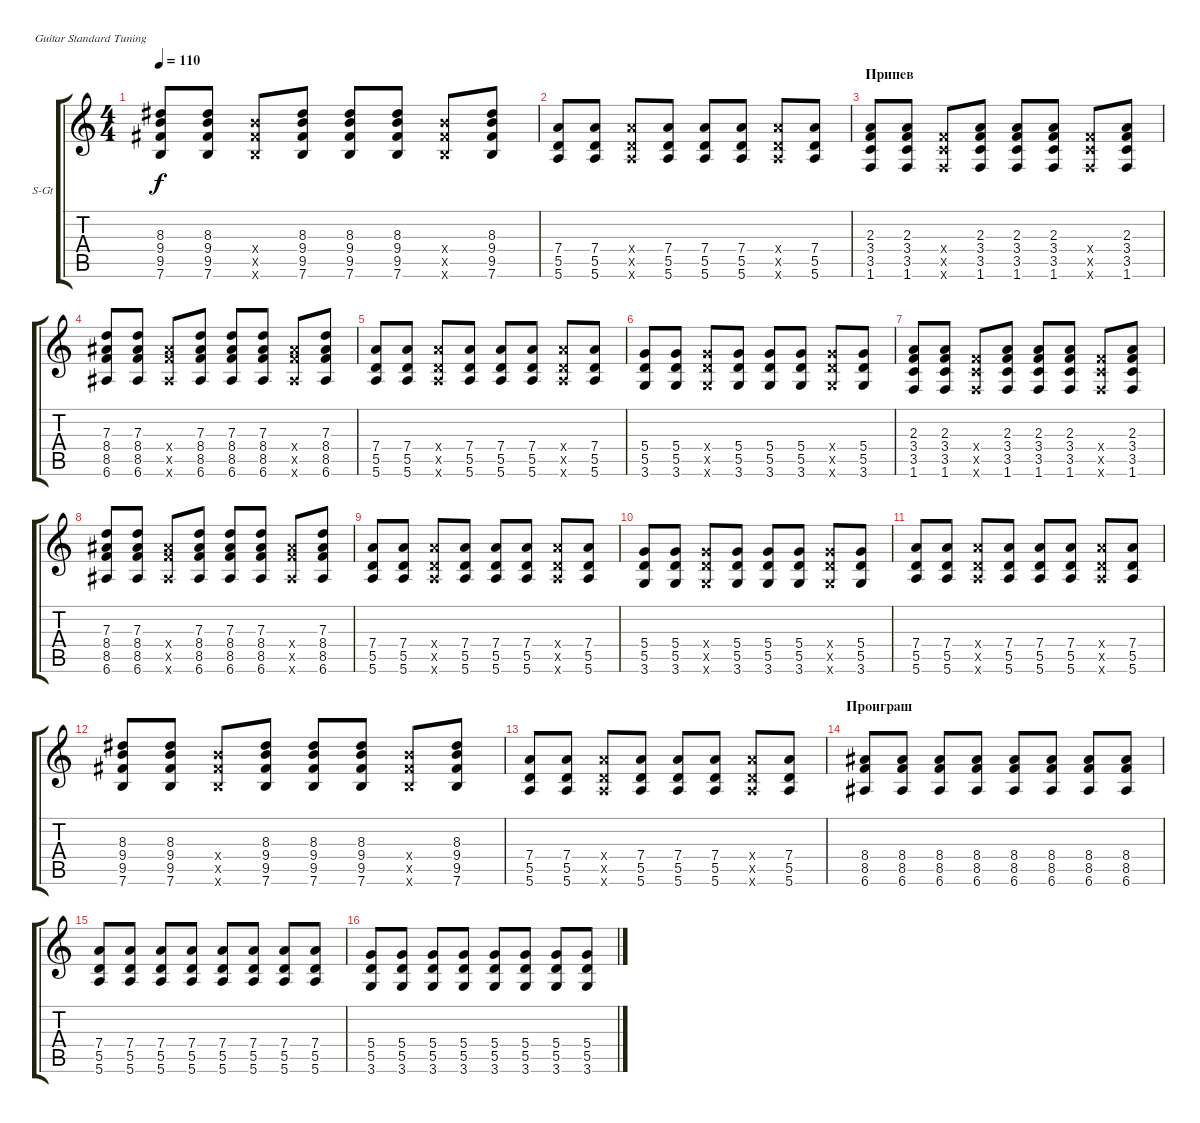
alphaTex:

\defaultSystemsLayout 4
\bracketExtendMode groupsimilarinstruments
\firstSystemTrackNameOrientation horizontal
\otherSystemsTrackNameOrientation horizontal
\track ("Steel Guitar" "S-Gt") {instrument acousticguitarsteel}
\staff {score tabs}
\tuning (E4 B3 G3 D3 A2 E2)
\ts (4 4)
\tempo 110
\clef g2
\scale
0.333333
\ks c
(9.4 9.5 7.6 8.3).8{dy f} (9.4 9.5 7.6 8.3).8 (9.4{x} 9.5{x} 7.6{x}).8 (9.4 9.5 7.6 8.3).8 (9.4 9.5 7.6 8.3).8 (9.4 9.5 7.6 8.3).8 (9.4{x} 9.5{x} 7.6{x}).8 (9.4 9.5 7.6 8.3).8 |
(7.4 5.5 5.6).8 (7.4 5.5 5.6).8 (7.4{x} 5.5{x} 5.6{x}).8 (7.4 5.5 5.6).8 (7.4 5.5 5.6).8 (7.4 5.5 5.6).8 (7.4{x} 5.5{x} 5.6{x}).8 (7.4 5.5 5.6).8 |
\section ("" "Припев")
(3.4 3.5 1.6 2.3).8 (3.4 3.5 1.6 2.3).8 (3.4{x} 3.5{x} 1.6{x}).8 (3.4 3.5 1.6 2.3).8 (3.4 3.5 1.6 2.3).8 (3.4 3.5 1.6 2.3).8 (3.4{x} 3.5{x} 1.6{x}).8 (3.4 3.5 1.6 2.3).8 |
(8.4 8.5 6.6 7.3).8 (8.4 8.5 6.6 7.3).8 (8.4{x} 8.5{x} 6.6{x}).8 (8.4 8.5 6.6 7.3).8 (8.4 8.5 6.6 7.3).8 (8.4 8.5 6.6 7.3).8 (8.4{x} 8.5{x} 6.6{x}).8 (8.4 8.5 6.6 7.3).8 |
(7.4 5.5 5.6).8 (7.4 5.5 5.6).8 (7.4{x} 5.5{x} 5.6{x}).8 (7.4 5.5 5.6).8 (7.4 5.5 5.6).8 (7.4 5.5 5.6).8 (7.4{x} 5.5{x} 5.6{x}).8 (7.4 5.5 5.6).8 |
(5.4 5.5 3.6).8 (5.4 5.5 3.6).8 (5.4{x} 5.5{x} 3.6{x}).8 (5.4 5.5 3.6).8 (5.4 5.5 3.6).8 (5.4 5.5 3.6).8 (5.4{x} 5.5{x} 3.6{x}).8 (5.4 5.5 3.6).8 |
(3.4 3.5 1.6 2.3).8 (3.4 3.5 1.6 2.3).8 (3.4{x} 3.5{x} 1.6{x}).8 (3.4 3.5 1.6 2.3).8 (3.4 3.5 1.6 2.3).8 (3.4 3.5 1.6 2.3).8 (3.4{x} 3.5{x} 1.6{x}).8 (3.4 3.5 1.6 2.3).8 |
(8.4 8.5 6.6 7.3).8 (8.4 8.5 6.6 7.3).8 (8.4{x} 8.5{x} 6.6{x}).8 (8.4 8.5 6.6 7.3).8 (8.4 8.5 6.6 7.3).8 (8.4 8.5 6.6 7.3).8 (8.4{x} 8.5{x} 6.6{x}).8 (8.4 8.5 6.6 7.3).8 |
(7.4 5.5 5.6).8 (7.4 5.5 5.6).8 (7.4{x} 5.5{x} 5.6{x}).8 (7.4 5.5 5.6).8 (7.4 5.5 5.6).8 (7.4 5.5 5.6).8 (7.4{x} 5.5{x} 5.6{x}).8 (7.4 5.5 5.6).8 |
(5.4 5.5 3.6).8 (5.4 5.5 3.6).8 (5.4{x} 5.5{x} 3.6{x}).8 (5.4 5.5 3.6).8 (5.4 5.5 3.6).8 (5.4 5.5 3.6).8 (5.4{x} 5.5{x} 3.6{x}).8 (5.4 5.5 3.6).8 |
(7.4 5.5 5.6).8 (7.4 5.5 5.6).8 (7.4{x} 5.5{x} 5.6{x}).8 (7.4 5.5 5.6).8 (7.4 5.5 5.6).8 (7.4 5.5 5.6).8 (7.4{x} 5.5{x} 5.6{x}).8 (7.4 5.5 5.6).8 |
(9.4 9.5 7.6 8.3).8 (9.4 9.5 7.6 8.3).8 (9.4{x} 9.5{x} 7.6{x}).8 (9.4 9.5 7.6 8.3).8 (9.4 9.5 7.6 8.3).8 (9.4 9.5 7.6 8.3).8 (9.4{x} 9.5{x} 7.6{x}).8 (9.4 9.5 7.6 8.3).8 |
(7.4 5.5 5.6).8 (7.4 5.5 5.6).8 (7.4{x} 5.5{x} 5.6{x}).8 (7.4 5.5 5.6).8 (7.4 5.5 5.6).8 (7.4 5.5 5.6).8 (7.4{x} 5.5{x} 5.6{x}).8 (7.4 5.5 5.6).8 |
\section ("" "Проиграш")
(8.4 8.5 6.6).8 (8.4 8.5 6.6).8 (8.4 8.5 6.6).8 (8.4 8.5 6.6).8 (8.4 8.5 6.6).8 (8.4 8.5 6.6).8 (8.4 8.5 6.6).8 (8.4 8.5 6.6).8 |
(7.4 5.5 5.6).8 (7.4 5.5 5.6).8 (7.4 5.5 5.6).8 (7.4 5.5 5.6).8 (7.4 5.5 5.6).8 (7.4 5.5 5.6).8 (7.4 5.5 5.6).8 (7.4 5.5 5.6).8 |
(5.4 5.5 3.6).8 (5.4 5.5 3.6).8 (5.4 5.5 3.6).8 (5.4 5.5 3.6).8 (5.4 5.5 3.6).8 (5.4 5.5 3.6).8 (5.4 5.5 3.6).8 (5.4 5.5 3.6).8
